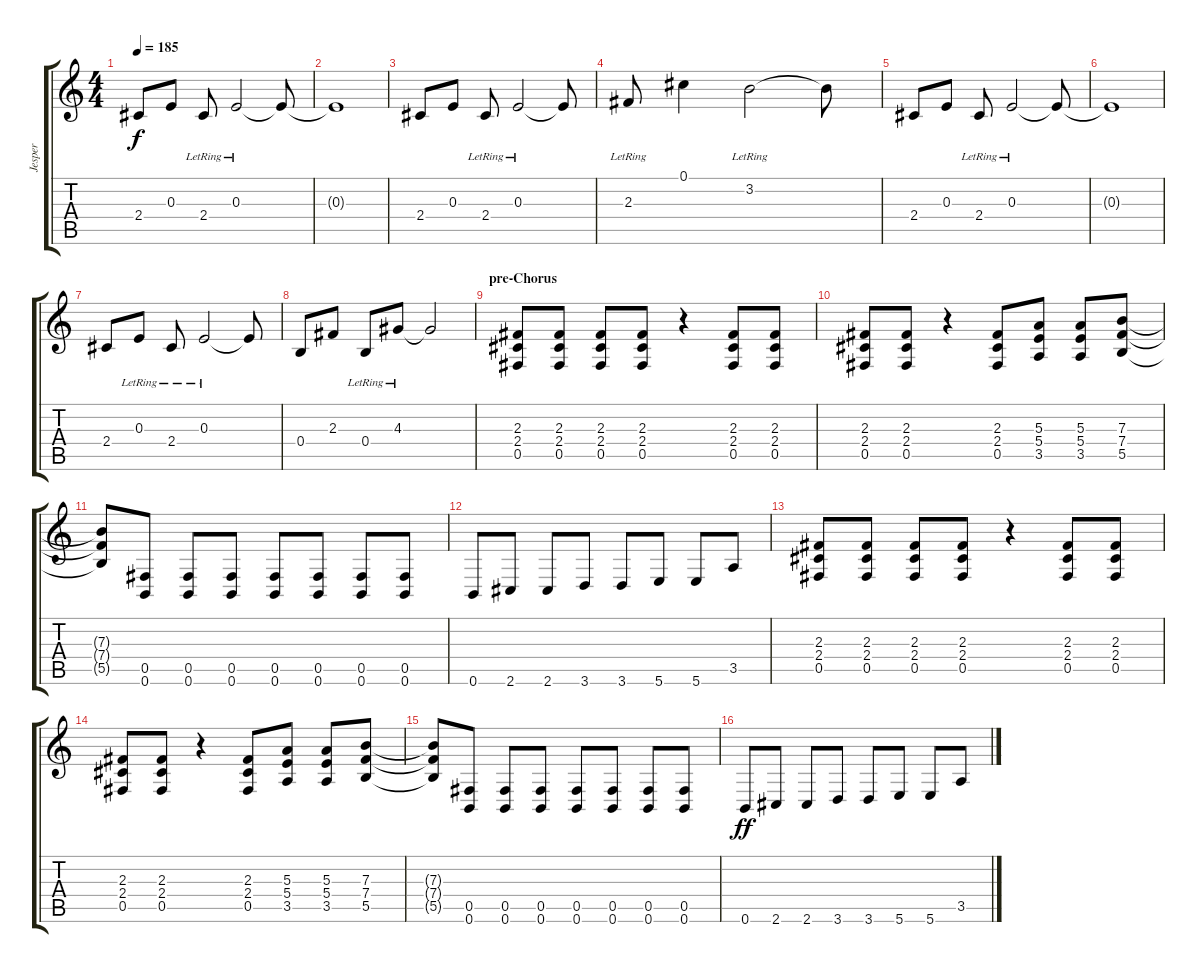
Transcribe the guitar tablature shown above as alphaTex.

\track ("Jesper" "Jesper") {instrument distortionguitar}
\staff {score tabs}
\tuning (Db4 Ab3 E3 B2 Gb2 B1) {hide}
\ts (4 4)
\tempo 185
\clef g2
\ks c
2.4.8{dy f} 0.3.8 2.4{lr}.8 0.3{lr}.2 0.3{t}.8 |
0.3{t}.1 |
2.4.8 0.3.8 2.4{lr}.8 0.3{lr}.2 0.3{t}.8 |
2.3{lr}.8 0.1.4 3.2{lr}.2 3.2{t}.8 |
2.4.8 0.3.8 2.4{lr}.8 0.3{lr}.2 0.3{t}.8 |
0.3{t}.1 |
2.4.8 0.3{lr}.8 2.4{lr}.8 0.3{lr}.2 0.3{t}.8 |
0.4.8 2.3.8 0.4{lr}.8 4.3{lr}.8 4.3{t}.2 |
\section ("" "pre-Chorus")
(2.3 2.4 0.5).8{instrument distortionguitar} (2.3 2.4 0.5).8 (2.3 2.4 0.5).8 (2.3 2.4 0.5).8 r.4 (2.3 2.4 0.5).8 (2.3 2.4 0.5).8 |
(2.3 2.4 0.5).8 (2.3 2.4 0.5).8 r.4 (2.3 2.4 0.5).8 (5.3 5.4 3.5).8 (5.3 5.4 3.5).8 (7.3 7.4 5.5).8 |
(7.3{t} 7.4{t} 5.5{t}).8 (0.5 0.6).8 (0.5 0.6).8 (0.5 0.6).8 (0.5 0.6).8 (0.5 0.6).8 (0.5 0.6).8 (0.5 0.6).8 |
0.6.8 2.6.8 2.6.8 3.6.8 3.6.8 5.6.8 5.6.8 3.5.8 |
(2.3 2.4 0.5).8 (2.3 2.4 0.5).8 (2.3 2.4 0.5).8 (2.3 2.4 0.5).8 r.4 (2.3 2.4 0.5).8 (2.3 2.4 0.5).8 |
(2.3 2.4 0.5).8 (2.3 2.4 0.5).8 r.4 (2.3 2.4 0.5).8 (5.3 5.4 3.5).8 (5.3 5.4 3.5).8 (7.3 7.4 5.5).8 |
(7.3{t} 7.4{t} 5.5{t}).8 (0.5 0.6).8 (0.5 0.6).8 (0.5 0.6).8 (0.5 0.6).8 (0.5 0.6).8 (0.5 0.6).8 (0.5 0.6).8 |
0.6.8{dy ff} 2.6.8 2.6.8 3.6.8 3.6.8 5.6.8 5.6.8 3.5.8
